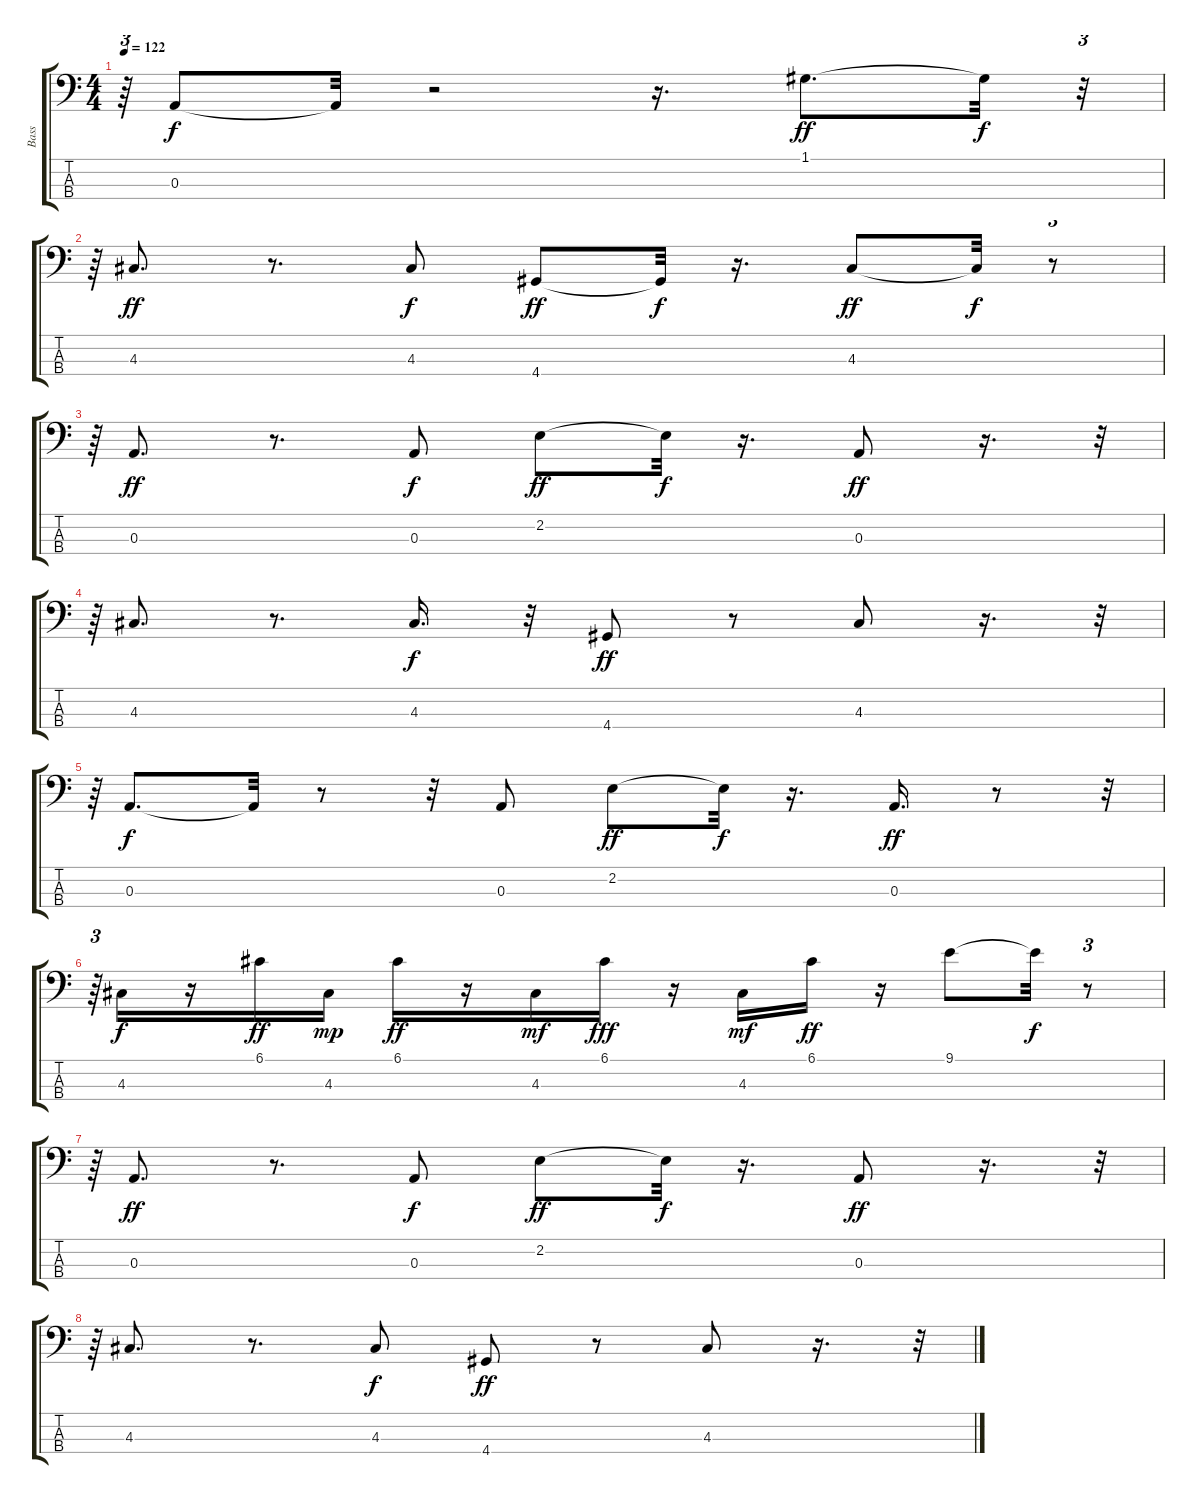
\track ("Bass" "Bass") {instrument fretlessbass}
\staff {score tabs}
\tuning (G2 D2 A1 E1) {hide}
\ts (4 4)
\tempo 122
\clef f4
\ks c
r.64{tu (3 2) dy f} 0.3.8 0.3{t}.32 r.2 r.16{d} 1.1.8{d dy ff} 1.1{t}.32{dy f} r.32{tu (3 2)} |
r.64{tu (3 2)} 4.3.8{d dy ff} r.8{d} 4.3.8{dy f} 4.4.8{dy ff} 4.4{t}.32{dy f} r.16{d} 4.3.8{dy ff} 4.3{t}.32{dy f} r.8{tu (3 2)} |
r.64{tu (3 2)} 0.3.8{d dy ff} r.8{d} 0.3.8{dy f} 2.2.8{dy ff} 2.2{t}.32{dy f} r.16{d} 0.3.8{dy ff} r.16{d} r.32{tu (3 2)} |
r.64{tu (3 2)} 4.3.8{d} r.8{d} 4.3.16{d dy f} r.32 4.4.8{dy ff} r.8 4.3.8 r.16{d} r.32{tu (3 2)} |
r.64{tu (3 2)} 0.3.8{d dy f} 0.3{t}.32 r.8 r.32 0.3.8 2.2.8{dy ff} 2.2{t}.32{dy f} r.16{d} 0.3.16{d dy ff} r.8 r.32{tu (3 2)} |
r.64{tu (3 2)} 4.3.16{dy f instrument slapbass2} r.16 6.1.16{dy ff} 4.3.16{dy mp} 6.1.16{dy ff} r.16 4.3.16{dy mf} 6.1.16{dy fff} r.16 4.3.16{dy mf} 6.1.16{dy ff} r.16 9.1.8 9.1{t}.32{dy f} r.8{tu (3 2)} |
r.64{tu (3 2)} 0.3.8{d dy ff instrument electricbassfinger} r.8{d} 0.3.8{dy f} 2.2.8{dy ff} 2.2{t}.32{dy f} r.16{d} 0.3.8{dy ff} r.16{d} r.32{tu (3 2)} |
r.64{tu (3 2)} 4.3.8{d} r.8{d} 4.3.8{dy f} 4.4.8{dy ff} r.8 4.3.8 r.16{d} r.32{tu (3 2)}
